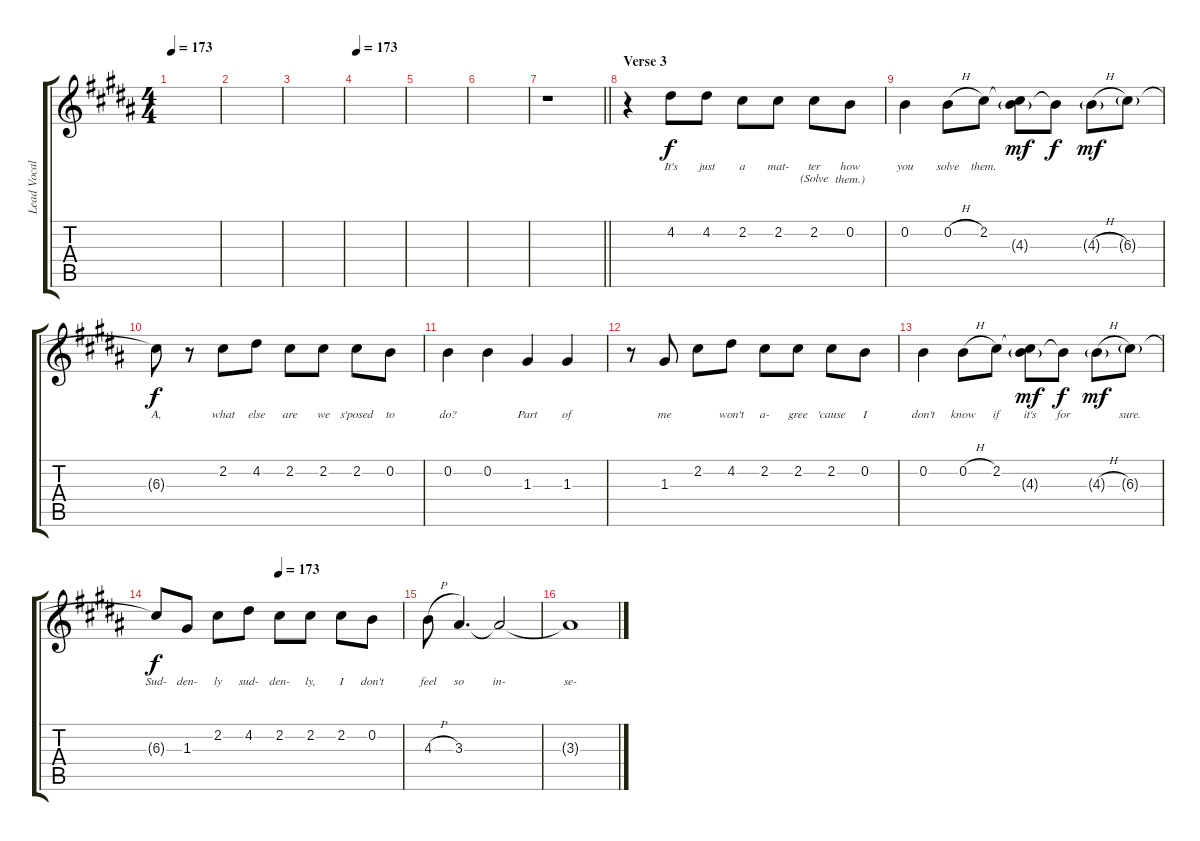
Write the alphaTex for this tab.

\track ("Lead Vocals" "Lead Vocal") {instrument electricguitarjazz}
\staff {score tabs}
\tuning (E4 B3 G3 D3 A2 E2) {hide}
\ts (4 4)
\tempo 173
\clef g2
\ks g#minor
|
|
|
\tempo 173
|
|
|
\barLineRight lightlight
r.1 |
\section ("" "Verse 3")
r.4 4.2.8{lyrics (0 "It's") lyrics (1 "") lyrics (2 "") lyrics (3 "") lyrics (4 "")} 4.2.8{lyrics (0 "just") lyrics (1 "") lyrics (2 "") lyrics (3 "") lyrics (4 "")} 2.2.8{lyrics (0 "a") lyrics (1 "") lyrics (2 "") lyrics (3 "") lyrics (4 "")} 2.2.8{lyrics (0 "mat-") lyrics (1 "") lyrics (2 "") lyrics (3 "") lyrics (4 "")} 2.2.8{lyrics (0 "ter") lyrics (1 "(Solve") lyrics (2 "") lyrics (3 "") lyrics (4 "")} 0.2.8{lyrics (0 "how") lyrics (1 "them.)") lyrics (2 "") lyrics (3 "") lyrics (4 "")} |
0.2.4{lyrics (0 "you") lyrics (1 "") lyrics (2 "") lyrics (3 "") lyrics (4 "")} 0.2{h}.8{lyrics (0 "solve") lyrics (1 "") lyrics (2 "") lyrics (3 "") lyrics (4 "")} 2.2.8{lyrics (0 "them.") lyrics (1 "") lyrics (2 "") lyrics (3 "") lyrics (4 "")} (2.2{t} 4.3{g}).8{lyrics (0 "") lyrics (1 "") lyrics (2 "") lyrics (3 "") lyrics (4 "") dy mf} 4.3{t}.8{lyrics (0 "") lyrics (1 "") lyrics (2 "") lyrics (3 "") lyrics (4 "") dy f} 4.3{h g}.8{lyrics (0 "") lyrics (1 "") lyrics (2 "") lyrics (3 "") lyrics (4 "") dy mf} 6.3{g}.8{lyrics (0 "") lyrics (1 "") lyrics (2 "") lyrics (3 "") lyrics (4 "")} |
6.3{t}.8{lyrics (0 "A,") lyrics (1 "") lyrics (2 "") lyrics (3 "") lyrics (4 "") dy f} r.8 2.2.8{lyrics (0 "what") lyrics (1 "") lyrics (2 "") lyrics (3 "") lyrics (4 "")} 4.2.8{lyrics (0 "else") lyrics (1 "") lyrics (2 "") lyrics (3 "") lyrics (4 "")} 2.2.8{lyrics (0 "are") lyrics (1 "") lyrics (2 "") lyrics (3 "") lyrics (4 "")} 2.2.8{lyrics (0 "we") lyrics (1 "") lyrics (2 "") lyrics (3 "") lyrics (4 "")} 2.2.8{lyrics (0 "s'posed") lyrics (1 "") lyrics (2 "") lyrics (3 "") lyrics (4 "")} 0.2.8{lyrics (0 "to") lyrics (1 "") lyrics (2 "") lyrics (3 "") lyrics (4 "")} |
0.2.4{lyrics (0 "do?") lyrics (1 "") lyrics (2 "") lyrics (3 "") lyrics (4 "")} 0.2.4{lyrics (0 "") lyrics (1 "") lyrics (2 "") lyrics (3 "") lyrics (4 "")} 1.3.4{lyrics (0 "Part") lyrics (1 "") lyrics (2 "") lyrics (3 "") lyrics (4 "")} 1.3.4{lyrics (0 "of") lyrics (1 "") lyrics (2 "") lyrics (3 "") lyrics (4 "")} |
r.8 1.3.8{lyrics (0 "me") lyrics (1 "") lyrics (2 "") lyrics (3 "") lyrics (4 "")} 2.2.8{lyrics (0 "") lyrics (1 "") lyrics (2 "") lyrics (3 "") lyrics (4 "")} 4.2.8{lyrics (0 "won't") lyrics (1 "") lyrics (2 "") lyrics (3 "") lyrics (4 "")} 2.2.8{lyrics (0 "a-") lyrics (1 "") lyrics (2 "") lyrics (3 "") lyrics (4 "")} 2.2.8{lyrics (0 "gree") lyrics (1 "") lyrics (2 "") lyrics (3 "") lyrics (4 "")} 2.2.8{lyrics (0 "'cause") lyrics (1 "") lyrics (2 "") lyrics (3 "") lyrics (4 "")} 0.2.8{lyrics (0 "I") lyrics (1 "") lyrics (2 "") lyrics (3 "") lyrics (4 "")} |
0.2.4{lyrics (0 "don't") lyrics (1 "") lyrics (2 "") lyrics (3 "") lyrics (4 "")} 0.2{h}.8{lyrics (0 "know") lyrics (1 "") lyrics (2 "") lyrics (3 "") lyrics (4 "")} 2.2.8{lyrics (0 "if") lyrics (1 "") lyrics (2 "") lyrics (3 "") lyrics (4 "")} (2.2{t} 4.3{g}).8{lyrics (0 "it's") lyrics (1 "") lyrics (2 "") lyrics (3 "") lyrics (4 "") dy mf} 4.3{t}.8{lyrics (0 "for") lyrics (1 "") lyrics (2 "") lyrics (3 "") lyrics (4 "") dy f} 4.3{h g}.8{lyrics (0 "") lyrics (1 "") lyrics (2 "") lyrics (3 "") lyrics (4 "") dy mf} 6.3{g}.8{lyrics (0 "sure.") lyrics (1 "") lyrics (2 "") lyrics (3 "") lyrics (4 "")} |
\tempo (173 0.5)
6.3{t}.8{lyrics (0 "Sud-") lyrics (1 "") lyrics (2 "") lyrics (3 "") lyrics (4 "") dy f} 1.3.8{lyrics (0 "den-") lyrics (1 "") lyrics (2 "") lyrics (3 "") lyrics (4 "")} 2.2.8{lyrics (0 "ly") lyrics (1 "") lyrics (2 "") lyrics (3 "") lyrics (4 "")} 4.2.8{lyrics (0 "sud-") lyrics (1 "") lyrics (2 "") lyrics (3 "") lyrics (4 "")} 2.2.8{lyrics (0 "den-") lyrics (1 "") lyrics (2 "") lyrics (3 "") lyrics (4 "")} 2.2.8{lyrics (0 "ly,") lyrics (1 "") lyrics (2 "") lyrics (3 "") lyrics (4 "")} 2.2.8{lyrics (0 "I") lyrics (1 "") lyrics (2 "") lyrics (3 "") lyrics (4 "")} 0.2.8{lyrics (0 "don't") lyrics (1 "") lyrics (2 "") lyrics (3 "") lyrics (4 "")} |
4.3{h}.8{lyrics (0 "feel") lyrics (1 "") lyrics (2 "") lyrics (3 "") lyrics (4 "")} 3.3.4{d lyrics (0 "so") lyrics (1 "") lyrics (2 "") lyrics (3 "") lyrics (4 "")} 3.3{t}.2{lyrics (0 "in-") lyrics (1 "") lyrics (2 "") lyrics (3 "") lyrics (4 "")} |
3.3{t}.1{lyrics (0 "se-") lyrics (1 "") lyrics (2 "") lyrics (3 "") lyrics (4 "")}
